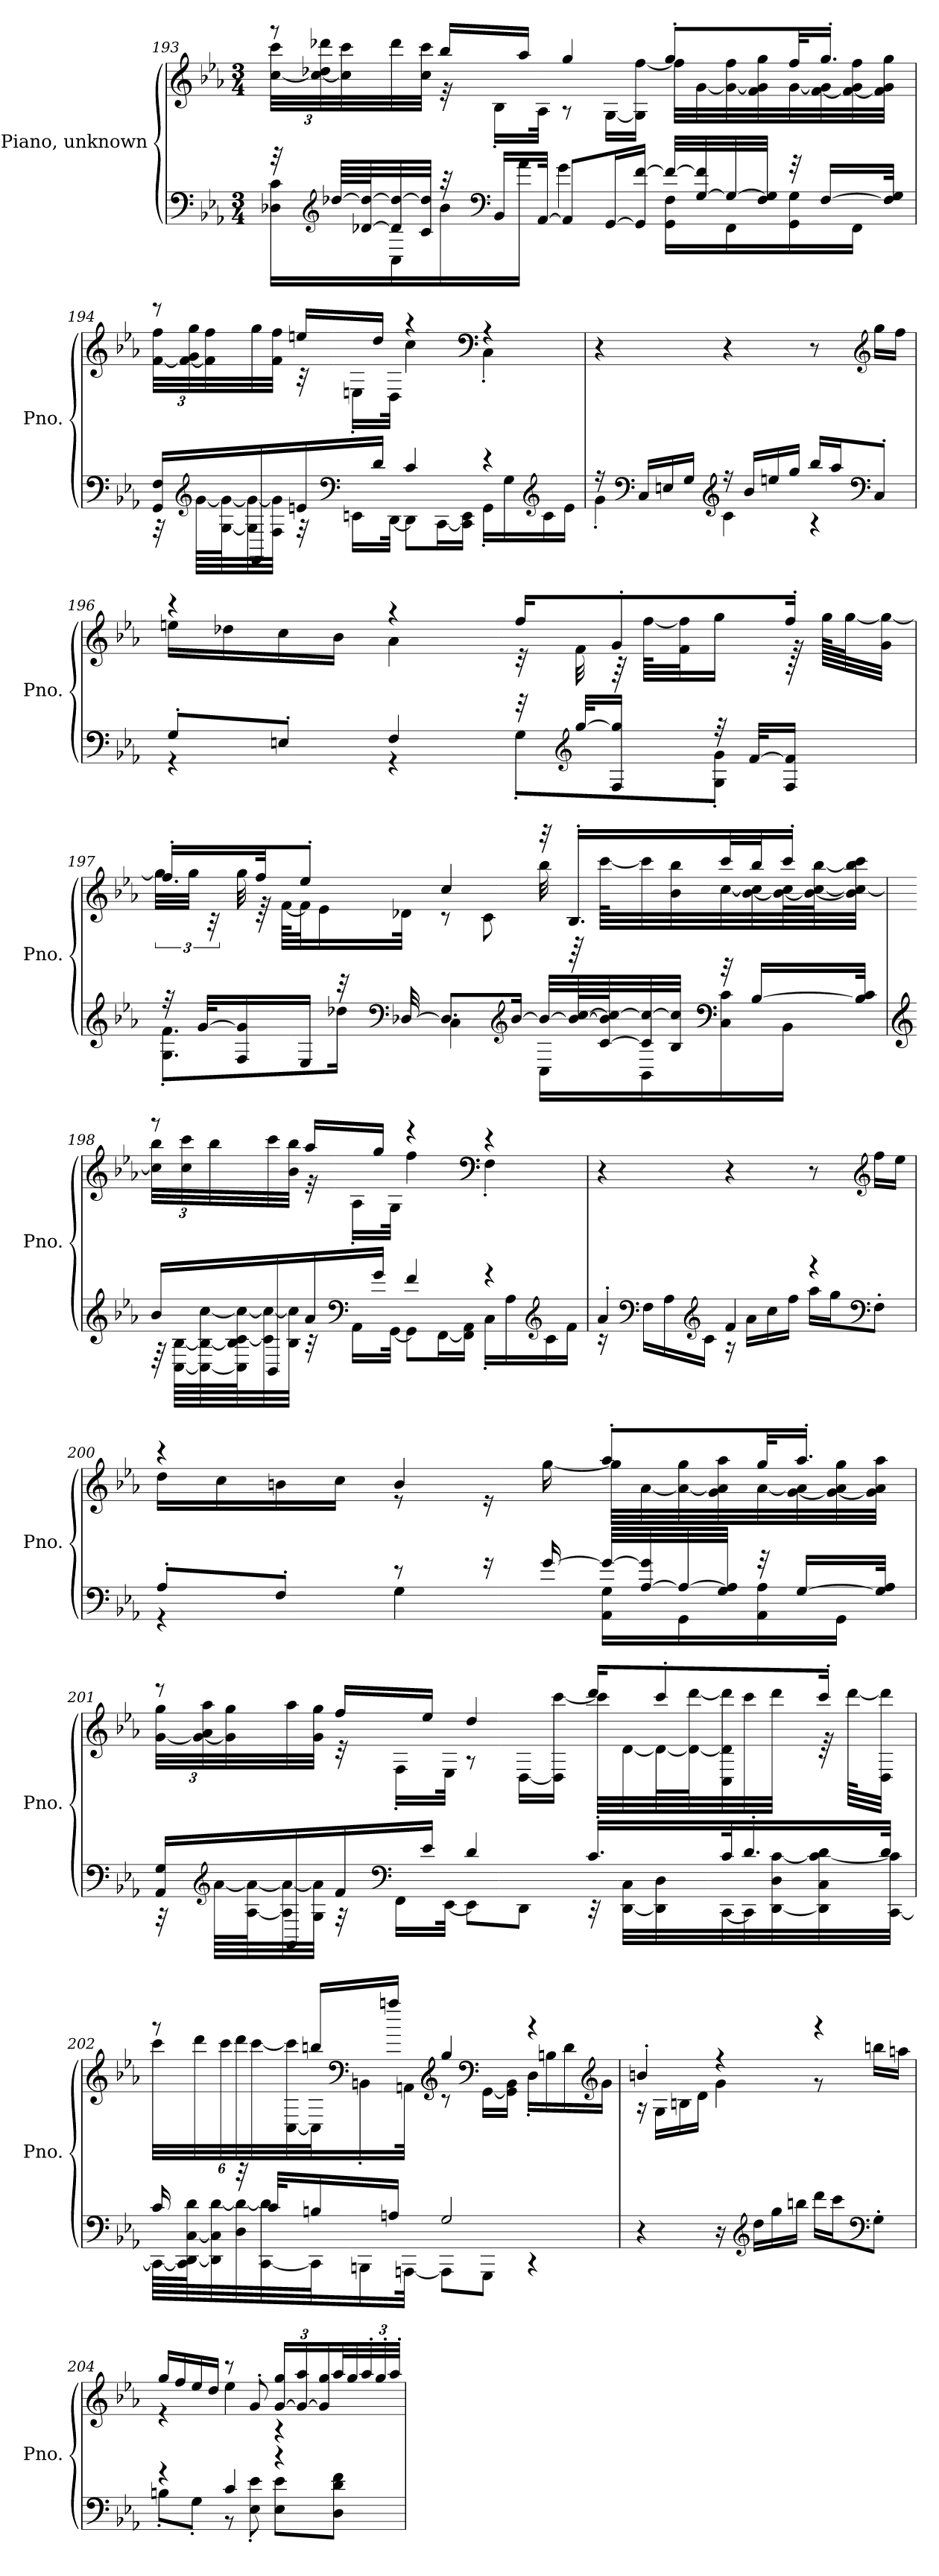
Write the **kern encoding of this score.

**kern	**kern
*part1	*part1
*staff2	*staff1
*I"Piano, unknown	*
*I'Pno.	*
!!LO:PB:g=z
*clefF4	*clefG2
*k[b-e-a-]	*k[b-e-a-]
*M3/4	*M3/4
=193	=193
*^	*^
*	*	*	*Xbrackettup
32r	16D-X\ 16c\LL	8r	[48cc\ 48ccc\LLL
.	.	.	48cc\_ 48dd-X\ 48ddd-X\
*clefG2	*	*	*
[64dd-X/LLLL	.	.	.
.	.	.	48cc\] 48ccc\
[64d-X/ 64dd-/_J	.	.	.
32d-/] 32dd-/_	16C\	.	32ddd-\
32c/ 32dd-/]JJJ	.	.	32cc\ 32ccc\JJJ
32r	16b-\	16bb-/LL	32r
*clefF4	*	*	*
16BB-/LL	.	.	16B-'\LL
.	16a-\JJ	16aa-/JJ	.
[32AA-/JJk	.	.	32A-\JJk
8AA-/L]	4g\	4gg/	8r
[16GG/L	.	.	[16G\LL
16GG/] [16f/JJ	.	.	16G\] [16ff\JJ
32f/LLL_	16GG\ 16F\LL	8gg'/L	32ff\LLL]
[32G/ 32f/]	.	.	[32g\
32G/_	16FF\	.	32g\_ 32ff\
32F/ 32G/]JJJ	.	.	32f\ 32g\] 32gg\
32r	16GG\ 16G\	32ff/KL	[32g\
[16F/LL	.	16.gg'/JJ	[32f\ 32g\]
.	16FF\JJ	.	32f\_ 32g\ 32ff\
32F/] 32G/JJk	.	.	32f\] 32g\ 32gg\JJJ
!!LO:LB:g=z	!!
=194	=194	=194	=194
16GG/ 16F/LL	32r	8r	[48f\ 48ff\LLL
.	.	.	48f\_ 48g\ 48gg\
*clefG2	*	*	*
.	[64g\LLLL	.	.
.	.	.	48f\] 48ff\
.	[64G\ 64g\_J	.	.
16FF/	32G\] 32g\_	.	32gg\
.	32F\ 32g\]JJJ	.	32f\ 32ff\JJJ
16en/	32r	16een/LL	32r
*clefF4	*	*	*
.	16EEn\LL	.	16En'\LL
16d/JJ	.	16dd/JJ	.
.	[32DD\JJk	.	32D\JJk
4c/	8DD\L]	4r	4cc\
.	[16CC\L	.	.
.	16CC\] 16EE\JJ	.	.
*	*	*clefF4	*
4r	16GG'\LL	4r	4C'\
.	16G\	.	.
*clefG2	*	*	*
.	16c\	.	.
.	16e\JJ	.	.
*	*	*v	*v
!!LO:LB:g=z
=195	=195	=195
16r	4g'\	4r
*clefF4	*	*
16C/LL	.	.
16En/	.	.
16G/JJ	.	.
*clefG2	*	*
16r	4c\	4r
16b-/LL	.	.
16een/	.	.
16gg/JJ	.	.
16bb-/LL	4r	8r
16aa-/J	.	.
*clefF4	*	*clefG2
8C'/J	.	16gg\LL
.	.	16ff\JJ
=196	=196	=196
*	*	*^
8G'/L	4r	4r	16een\LL
.	.	.	16dd-X\
8En'/J	.	.	16cc\
.	.	.	16b-\JJ
4F/	4r	4r	4a-\
32r	8G'\L	16ff/KL	32r
*clefG2	*	*	*
[32gg/KLL	.	.	32f\
16F/ 16gg/]JJ	.	8g'/	64r
.	.	.	[64ff\KLLL
.	.	.	32f\ 32ff\]J
32r	8G\' 8g\'J	.	16gg\JJ
[32f/KLL	.	.	.
16F/ 16f/]JJ	.	16ff'/Jk	128r
.	.	.	128gg\KLLLL
.	.	.	[64gg\J
.	.	.	32g\ 32gg\_JJJ
!!LO:LB:g=z	!!
=197	=197	=197	=197
*	*	*	*brackettup
32r	8.G\' 8.f\'L	16.ff'/LL	48gg\LLL]
.	.	.	48gg\JJJ
[32g/KLL	.	.	.
.	.	.	48r
16F/ 16g/]	.	.	32gg\
.	.	32ff/JK	64r
.	.	.	[64f\KLLL
16E-/JJ	.	8ee-'/J	32f\J]
.	.	.	16e-'\
32r	16dd-X\Jk	.	.
*clefF4	*	*	*
[32D-X/	.	.	32d-X\JJk
8.D-/L]	4C\	4cc/	8r
.	.	.	8c\
*clefG2	*	*	*
[16b-/Jk	.	.	.
32b-/LLL_	16C\LL	32r	32bb-\
64b-/_ [64cc/L	.	16.B-'/LL	64r
[64c/ 64b-/] 64cc/_J	.	.	[64ccc\KLLL
32c/] 32cc/_	16BB-\	.	32ccc\]
32B-/ 32cc/]JJJ	.	.	32b-\ 32bb-\
*clefF4	*	*	*
32r	16C\ 16c\	32ccc/L	[32cc\
[16B-/LL	.	32bb-/J	[32b-\ 32cc\]
.	16BB-\JJ	16ccc'/JJ	64b-\_ 64cc\L
.	.	.	64b-\_ [64cc\ [64bb-\J
32B-/] 32c/JJk	.	.	32b-\] 32cc\_ 32bb-\] 32ccc\JJJ
!!LO:LB:g=z	!!
=198	=198	=198	=198
*clefG2	*	*	*
*	*	*	*Xbrackettup
16b-/LL	64r	8r	48cc\] 48bb-\LLL
.	[64C\ [64B-\LLLL	.	.
.	.	.	48cc\ 48ccc\
.	64C\_ 64B-\_ [64cc\	.	.
.	.	.	48bb-\
.	64C\] 64B-\] [64c\ 64cc\_J	.	.
16BB-/	32c\] 32cc\_	.	32ccc\
.	32B-\ 32cc\]JJJ	.	32b-\ 32bb-\JJJ
16a-/	32r	16aa-/LL	32r
*clefF4	*	*	*
.	16AA-\LL	.	16A-'\LL
16g/JJ	.	16gg/JJ	.
.	[32GG\JJk	.	32G\JJk
4f/	8GG\L]	4r	4ff\
.	[16FF\L	.	.
.	16FF\] 16AA-\JJ	.	.
*	*	*clefF4	*
4r	16C'\LL	4r	4F'\
.	16A-\	.	.
*clefG2	*	*	*
.	16c\	.	.
.	16f\JJ	.	.
*	*	*v	*v
=199	=199	=199
4a-'/	16r	4r
*clefF4	*	*
.	16F\LL	.
.	16A-\	.
*clefG2	*	*
.	16c\JJ	.
4f/	16r	4r
.	16a-\LL	.
.	16cc\	.
.	16ff\JJ	.
4r	16aa-\LL	8r
.	16gg\J	.
*clefF4	*	*clefG2
.	8F'\J	16ff\LL
.	.	16ee-\JJ
!!LO:LB:g=z
=200	=200	=200
*	*	*^
8A-'/L	4r	4r	16dd\LL
.	.	.	16cc\
8F'/J	.	.	16bn\
.	.	.	16cc\JJ
8r	4G\	4b/	8r
16r	.	.	16r
[16g/	.	.	[16gg\
32g/LLL_	16AA-\ 16G\LL	8aa-'/L	32gg\LLL]
[32A-/ 32g/]	.	.	[32a-\
32A-/_	16GG\	.	32a-\_ 32gg\
32G/ 32A-/]JJJ	.	.	32g\ 32a-\] 32aa-\
32r	16AA-\ 16A-\	32gg/KL	[32a-\
[16G/LL	.	16.aa-'/JJ	[32g\ 32a-\]
.	16GG\JJ	.	32g\_ 32a-\ 32gg\
32G/] 32A-/JJk	.	.	32g\] 32a-\ 32aa-\JJJ
!!LO:PB:g=z	!!
=201	=201	=201	=201
16AA-/ 16G/LL	32r	8r	[48g\ 48gg\LLL
.	.	.	48g\_ 48a-\ 48aa-\
*clefG2	*	*	*
.	[64a-\LLLL	.	.
.	.	.	48g\] 48gg\
.	[64A-\ 64a-\_J	.	.
16GG/	32A-\] 32a-\_	.	32aa-\
.	32G\ 32a-\]JJJ	.	32g\ 32gg\JJJ
16f/	32r	16ff/LL	32r
*clefF4	*	*	*
.	16FF\LL	.	16F'\LL
16e-/JJ	.	16ee-/JJ	.
.	[32EE-\JJk	.	32E-\JJk
4d/	8EE-\L]	4dd/	8r
.	8DD\J	.	[16D\LL
.	.	.	16D\] [16ccc\JJ
16.c'/LL	32r	16ddd/KL	32ccc\LLL]
.	[32DD\ 32C\LLL	.	[32d\
.	32DD\] 32D\	8ccc'/	64d\L_
.	.	.	64d\_ [64ddd\J
32c/K	[32CC\	.	32C\ 32d\] 32ddd\]
16.d'/	32CC\]	.	32ccc\
.	[32DD\ 32D\ [32c\	.	32ddd\JJJ
.	32DD\] 32C\ 32c\_ 32d\	16ccc'/Jk	64r
.	.	.	[64ddd\KLLL
32d/JJk	[32CC\ 32c\]JJJ	.	32D\ 32ddd\]JJJ
!!LO:LB:g=z	!!
=202	=202	=202	=202
16c/	64CC\LLLL_	8r	48ccc\LLL
.	64CC\] [64DD\ [64C\ 64d\J	.	.
.	.	.	48ddd\
.	32DD\] 32C\] [32d\	.	.
.	.	.	48ccc\
32r	32D\ 32d\_	.	48ddd\
.	.	.	[48ccc\
32c/KLL	[32CC\ 32d\]	.	.
.	.	.	[48C\ 48ccc\]
16Bn/	32CC\J]	16bbn/LL	32C\J]
*	*	*clefF4	*
.	16BBBn\	.	16BBn'\
16An/JJ	.	16aan/JJ	.
.	[32AAAn\JJk	.	32AAn\JJk
*	*	*clefG2	*
2G/	8AAA\L]	4gg/	8r
*	*	*clefF4	*
.	8GGG\J	.	[16GG\LL
.	.	.	16GG\] 16BB\JJ
.	4r	4r	16D'\LL
.	.	.	16Bn\
.	.	.	16d\
*	*	*clefG2	*
.	.	.	16g\JJ
*v	*v	*	*
!!LO:LB:g=z	!!
=203	=203	=203
4r	4bn'/	16r
.	.	16G\LL
.	.	16Bn\
.	.	16d\JJ
16r	4r	4g\
*clefG2	*	*
16dd\LL	.	.
16gg\	.	.
16bbn\JJ	.	.
16ddd\LL	4r	8r
16ccc\J	.	.
*clefF4	*	*
8G'\J	.	16bbn\LL
.	.	16aan\JJ
=204	=204	=204
*^	*	*
4r	8Bn'\L	16gg/LL	4r
.	.	16ff/	.
.	8G'\J	16ee-/	.
.	.	16dd/JJ	.
4c/	8r	8r	4ee-\
.	8E-\' 8e-\'	8g'/	.
4r	8E-\ 8e-\L	[24g/ 24gg/LL	4r
.	.	24g/_ 24aa-/	.
.	.	24g/] 24gg/	.
.	8D\ 8d\ 8f\J	32aa-/L	.
.	.	32gg/	.
.	.	48aa-'/	.
.	.	48gg'/	.
.	.	48aa-'/JJJ	.
*v	*v	*	*
*	*v	*v
=	=
*-	*-
